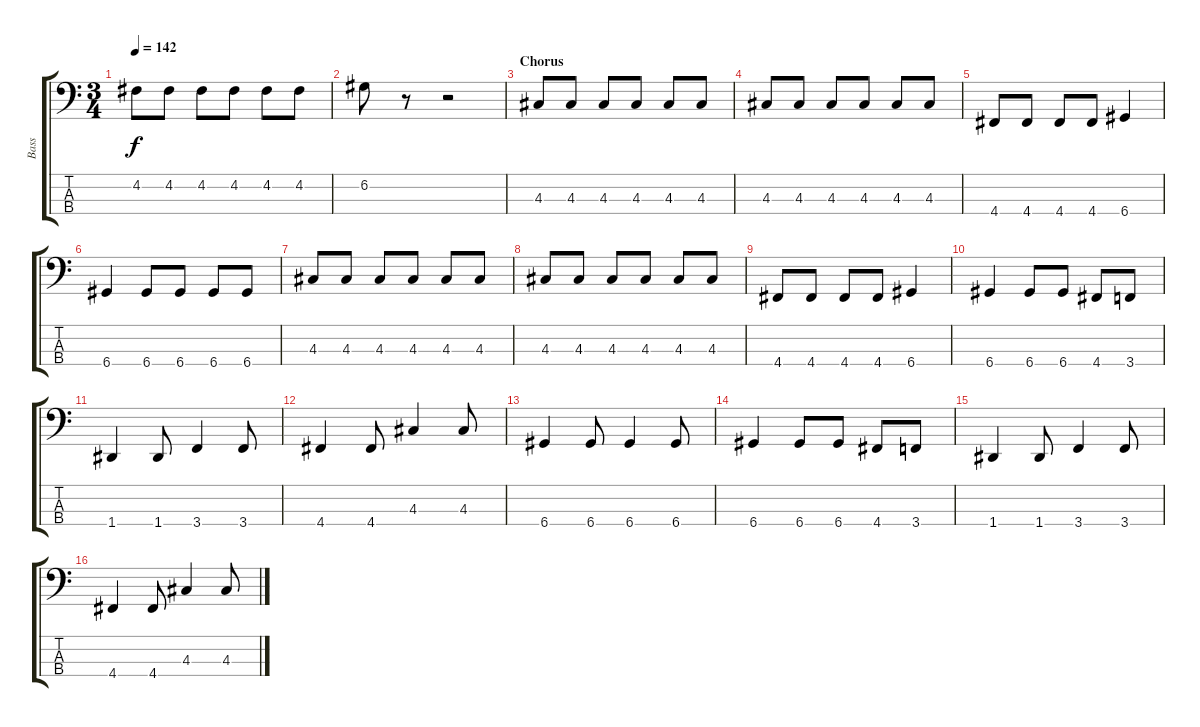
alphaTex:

\track ("Bass" "Bass") {instrument electricbasspick}
\staff {score tabs}
\tuning (G2 D2 A1 D1) {hide}
\ts (3 4)
\tempo 142
\clef f4
\ks c
4.2.8{dy f} 4.2.8 4.2.8 4.2.8 4.2.8 4.2.8 |
6.2.8 r.8 r.2 |
\section ("" "Chorus")
4.3.8 4.3.8 4.3.8 4.3.8 4.3.8 4.3.8 |
4.3.8 4.3.8 4.3.8 4.3.8 4.3.8 4.3.8 |
4.4.8 4.4.8 4.4.8 4.4.8 6.4.4 |
6.4.4 6.4.8 6.4.8 6.4.8 6.4.8 |
4.3.8 4.3.8 4.3.8 4.3.8 4.3.8 4.3.8 |
4.3.8 4.3.8 4.3.8 4.3.8 4.3.8 4.3.8 |
4.4.8 4.4.8 4.4.8 4.4.8 6.4.4 |
6.4.4 6.4.8 6.4.8 4.4.8 3.4.8 |
1.4.4 1.4.8 3.4.4 3.4.8 |
4.4.4 4.4.8 4.3.4 4.3.8 |
6.4.4 6.4.8 6.4.4 6.4.8 |
6.4.4 6.4.8 6.4.8 4.4.8 3.4.8 |
1.4.4 1.4.8 3.4.4 3.4.8 |
4.4.4 4.4.8 4.3.4 4.3.8
